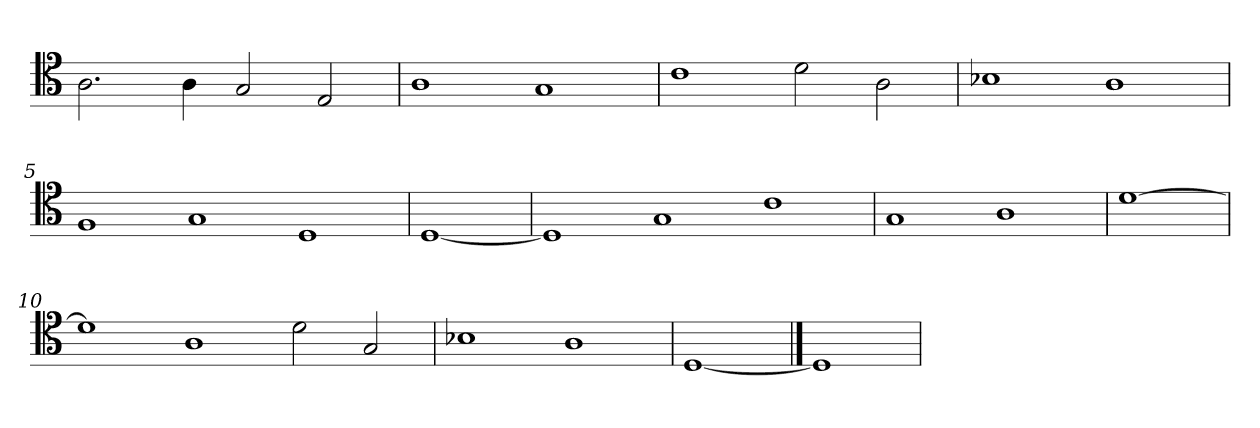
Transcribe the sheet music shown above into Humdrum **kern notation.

**kern
*part1
*staff1
*clefC4
*k[]
=1
2.A\
4A\
2G/
2E/
=2
1A
1G
=3
1c
2d\
2A\
=4
1B-X
1A
=5
1F
1G
1D
=6
[1D
=7
1D]
1G
1c
=8
1G
1A
=9
[1d
=10
1d]
1A
2d\
2G/
=11
1B-X
1A
=12
[1D
==13
1D]
=
*-
